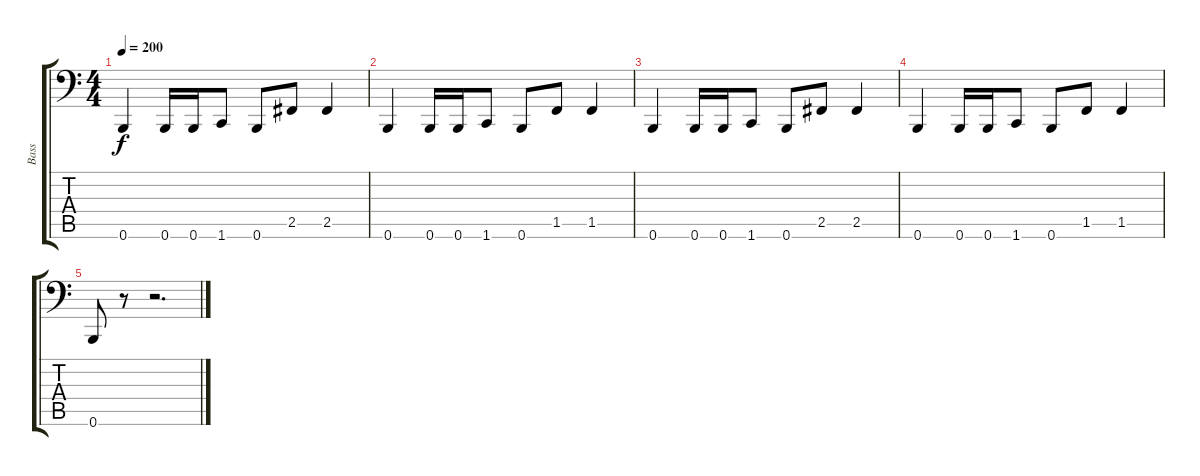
\track ("Bass" "Bass") {instrument electricbasspick}
\staff {score tabs}
\tuning (B2 Gb2 D2 A1 E1 B0) {hide}
\ts (4 4)
\tempo 200
\clef f4
\ks c
0.6.4{dy f} 0.6.16 0.6.16 1.6.8 0.6.8 2.5.8 2.5.4 |
0.6.4 0.6.16 0.6.16 1.6.8 0.6.8 1.5.8 1.5.4 |
0.6.4 0.6.16 0.6.16 1.6.8 0.6.8 2.5.8 2.5.4 |
0.6.4 0.6.16 0.6.16 1.6.8 0.6.8 1.5.8 1.5.4 |
0.6.8 r.8 r.2{d}
